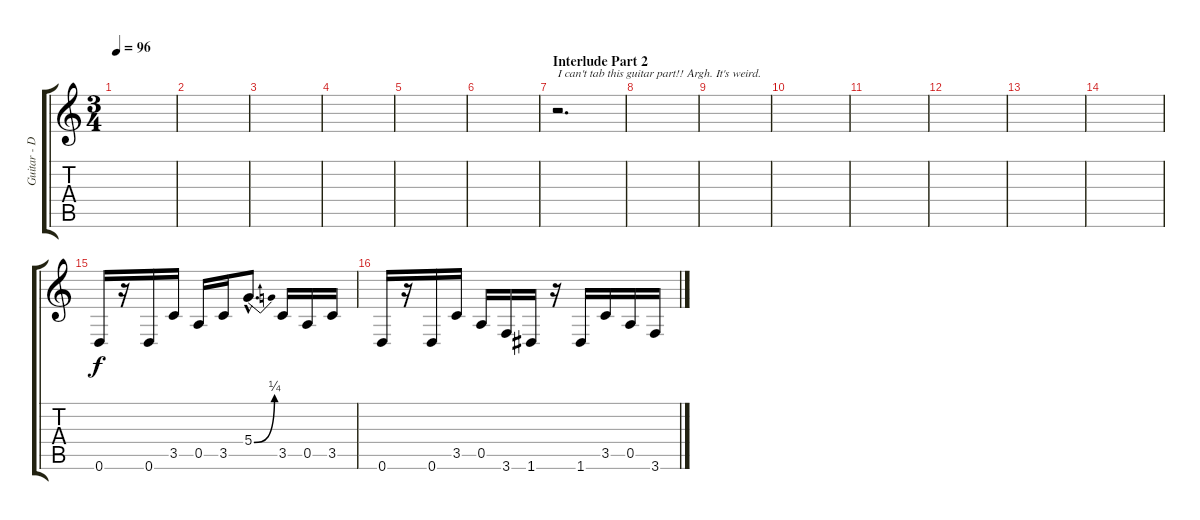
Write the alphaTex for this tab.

\track ("Guitar - Dave" "Guitar - D") {instrument distortionguitar}
\staff {score tabs}
\tuning (E4 B3 G3 D3 A2 D2) {hide}
\ts (3 4)
\tempo 96
\clef g2
\ks c
|
|
|
|
|
|
\section ("" "Interlude Part 2")
r.2{d txt "I can't tab this guitar part!! Argh. It's weird."} |
|
|
|
|
|
|
|
0.6.16{volume 13 balance 2 instrument distortionguitar} r.16 0.6.16 3.5.16 0.5.16 3.5.16 5.4{be (bend 0 0 60 1) hac}.8{d} 3.5.16 0.5.16 3.5.16 |
0.6.16 r.16 0.6.16 3.5.16 0.5.16 3.6.16 1.6.16 r.16 1.6.16 3.5.16 0.5.16 3.6.16
